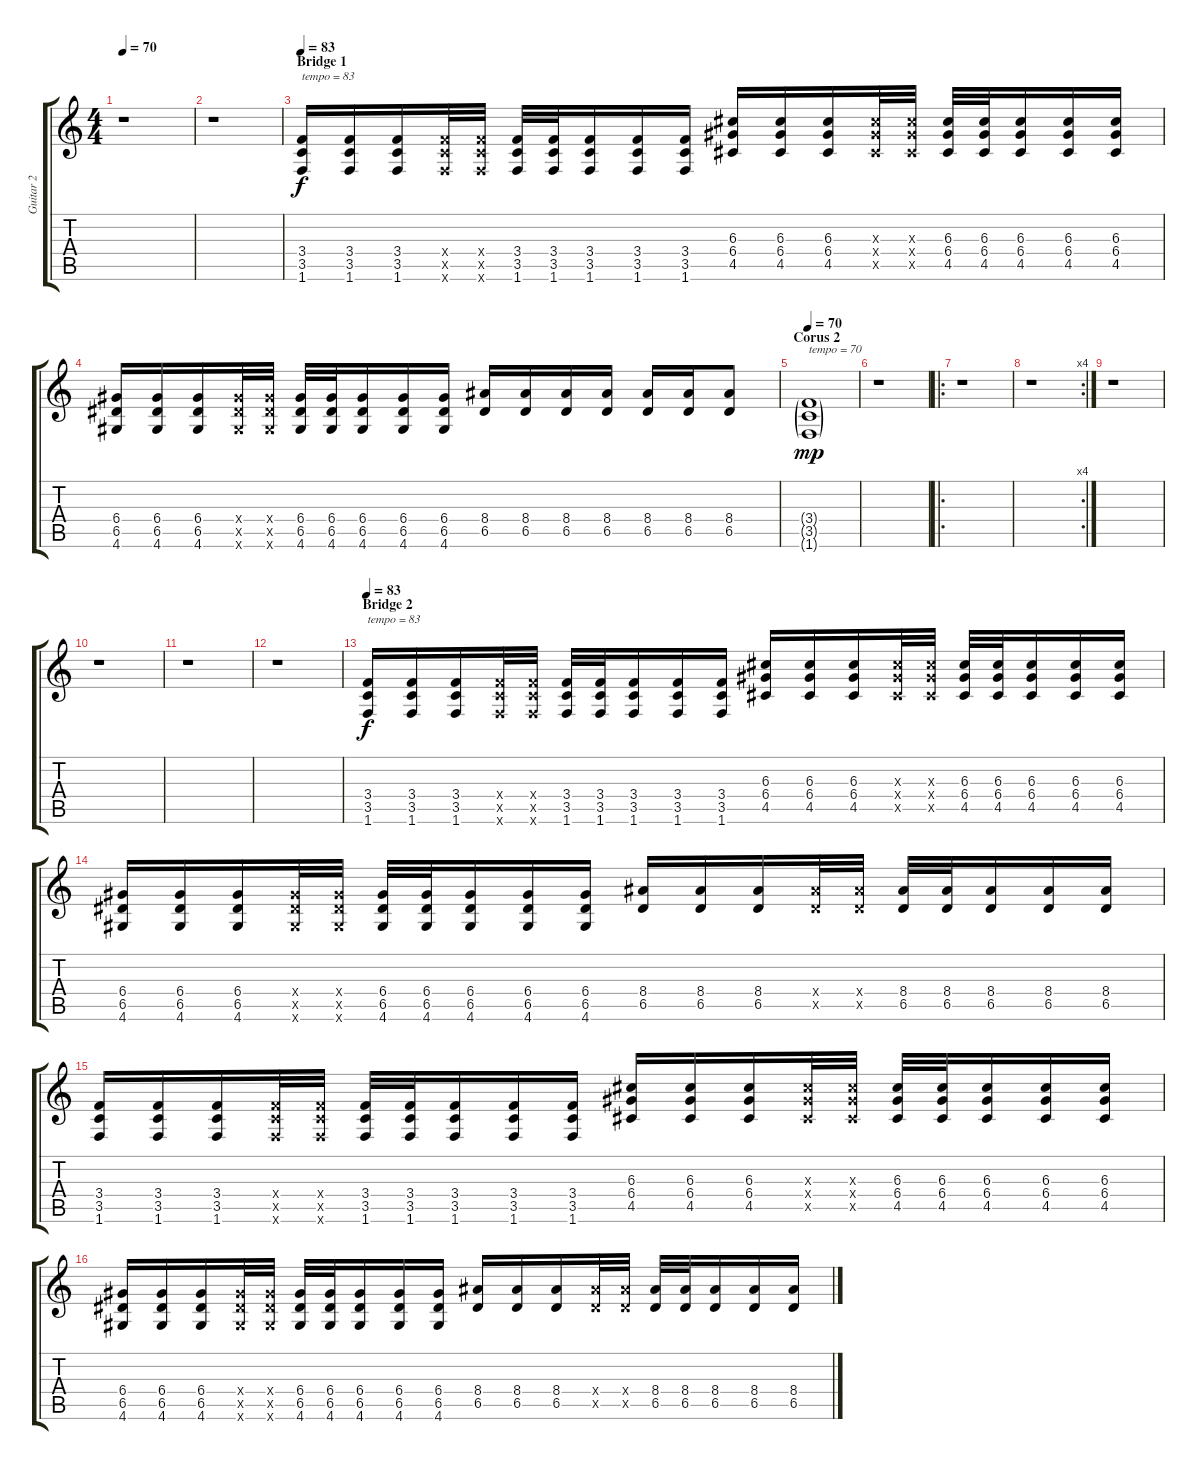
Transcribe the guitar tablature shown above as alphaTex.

\track ("Guitar 2" "Guitar 2") {instrument distortionguitar}
\staff {score tabs}
\tuning (E4 B3 G3 D3 A2 E2) {hide}
\ts (4 4)
\tempo 70
\clef g2
\ks c
r.1{dy mp} |
r.1 |
\section ("" "Bridge 1")
\tempo 83
(3.4 3.5 1.6).16{txt "tempo = 83" dy f} (3.4 3.5 1.6).16 (3.4 3.5 1.6).16 (3.4{x} 3.5{x} 1.6{x}).32 (3.4{x} 3.5{x} 1.6{x}).32 (3.4 3.5 1.6).32 (3.4 3.5 1.6).32 (3.4 3.5 1.6).16 (3.4 3.5 1.6).16 (3.4 3.5 1.6).16 (6.3 6.4 4.5).16 (6.3 6.4 4.5).16 (6.3 6.4 4.5).16 (6.3{x} 6.4{x} 4.5{x}).32 (6.3{x} 6.4{x} 4.5{x}).32 (6.3 6.4 4.5).32 (6.3 6.4 4.5).32 (6.3 6.4 4.5).16 (6.3 6.4 4.5).16 (6.3 6.4 4.5).16 |
(6.4 6.5 4.6).16 (6.4 6.5 4.6).16 (6.4 6.5 4.6).16 (6.4{x} 6.5{x} 4.6{x}).32 (6.4{x} 6.5{x} 4.6{x}).32 (6.4 6.5 4.6).32 (6.4 6.5 4.6).32 (6.4 6.5 4.6).16 (6.4 6.5 4.6).16 (6.4 6.5 4.6).16 (8.4 6.5).16 (8.4 6.5).16 (8.4 6.5).16 (8.4 6.5).16 (8.4 6.5).16 (8.4 6.5).16 (8.4 6.5).8 |
\section ("" "Corus 2")
\tempo 70
(3.4{g} 3.5{g} 1.6{g}).1{txt "tempo = 70" dy mp} |
r.1 |
\ro
r.1 |
\rc 4
r.1 |
r.1 |
r.1 |
r.1 |
r.1 |
\section ("" "Bridge 2")
\tempo 83
(3.4 3.5 1.6).16{txt "tempo = 83" dy f} (3.4 3.5 1.6).16 (3.4 3.5 1.6).16 (3.4{x} 3.5{x} 1.6{x}).32 (3.4{x} 3.5{x} 1.6{x}).32 (3.4 3.5 1.6).32 (3.4 3.5 1.6).32 (3.4 3.5 1.6).16 (3.4 3.5 1.6).16 (3.4 3.5 1.6).16 (6.3 6.4 4.5).16 (6.3 6.4 4.5).16 (6.3 6.4 4.5).16 (6.3{x} 6.4{x} 4.5{x}).32 (6.3{x} 6.4{x} 4.5{x}).32 (6.3 6.4 4.5).32 (6.3 6.4 4.5).32 (6.3 6.4 4.5).16 (6.3 6.4 4.5).16 (6.3 6.4 4.5).16 |
(6.4 6.5 4.6).16 (6.4 6.5 4.6).16 (6.4 6.5 4.6).16 (6.4{x} 6.5{x} 4.6{x}).32 (6.4{x} 6.5{x} 4.6{x}).32 (6.4 6.5 4.6).32 (6.4 6.5 4.6).32 (6.4 6.5 4.6).16 (6.4 6.5 4.6).16 (6.4 6.5 4.6).16 (8.4 6.5).16 (8.4 6.5).16 (8.4 6.5).16 (8.4{x} 6.5{x}).32 (8.4{x} 6.5{x}).32 (8.4 6.5).32 (8.4 6.5).32 (8.4 6.5).16 (8.4 6.5).16 (8.4 6.5).16 |
(3.4 3.5 1.6).16 (3.4 3.5 1.6).16 (3.4 3.5 1.6).16 (3.4{x} 3.5{x} 1.6{x}).32 (3.4{x} 3.5{x} 1.6{x}).32 (3.4 3.5 1.6).32 (3.4 3.5 1.6).32 (3.4 3.5 1.6).16 (3.4 3.5 1.6).16 (3.4 3.5 1.6).16 (6.3 6.4 4.5).16 (6.3 6.4 4.5).16 (6.3 6.4 4.5).16 (6.3{x} 6.4{x} 4.5{x}).32 (6.3{x} 6.4{x} 4.5{x}).32 (6.3 6.4 4.5).32 (6.3 6.4 4.5).32 (6.3 6.4 4.5).16 (6.3 6.4 4.5).16 (6.3 6.4 4.5).16 |
(6.4 6.5 4.6).16 (6.4 6.5 4.6).16 (6.4 6.5 4.6).16 (6.4{x} 6.5{x} 4.6{x}).32 (6.4{x} 6.5{x} 4.6{x}).32 (6.4 6.5 4.6).32 (6.4 6.5 4.6).32 (6.4 6.5 4.6).16 (6.4 6.5 4.6).16 (6.4 6.5 4.6).16 (8.4 6.5).16 (8.4 6.5).16 (8.4 6.5).16 (8.4{x} 6.5{x}).32 (8.4{x} 6.5{x}).32 (8.4 6.5).32 (8.4 6.5).32 (8.4 6.5).16 (8.4 6.5).16 (8.4 6.5).16
